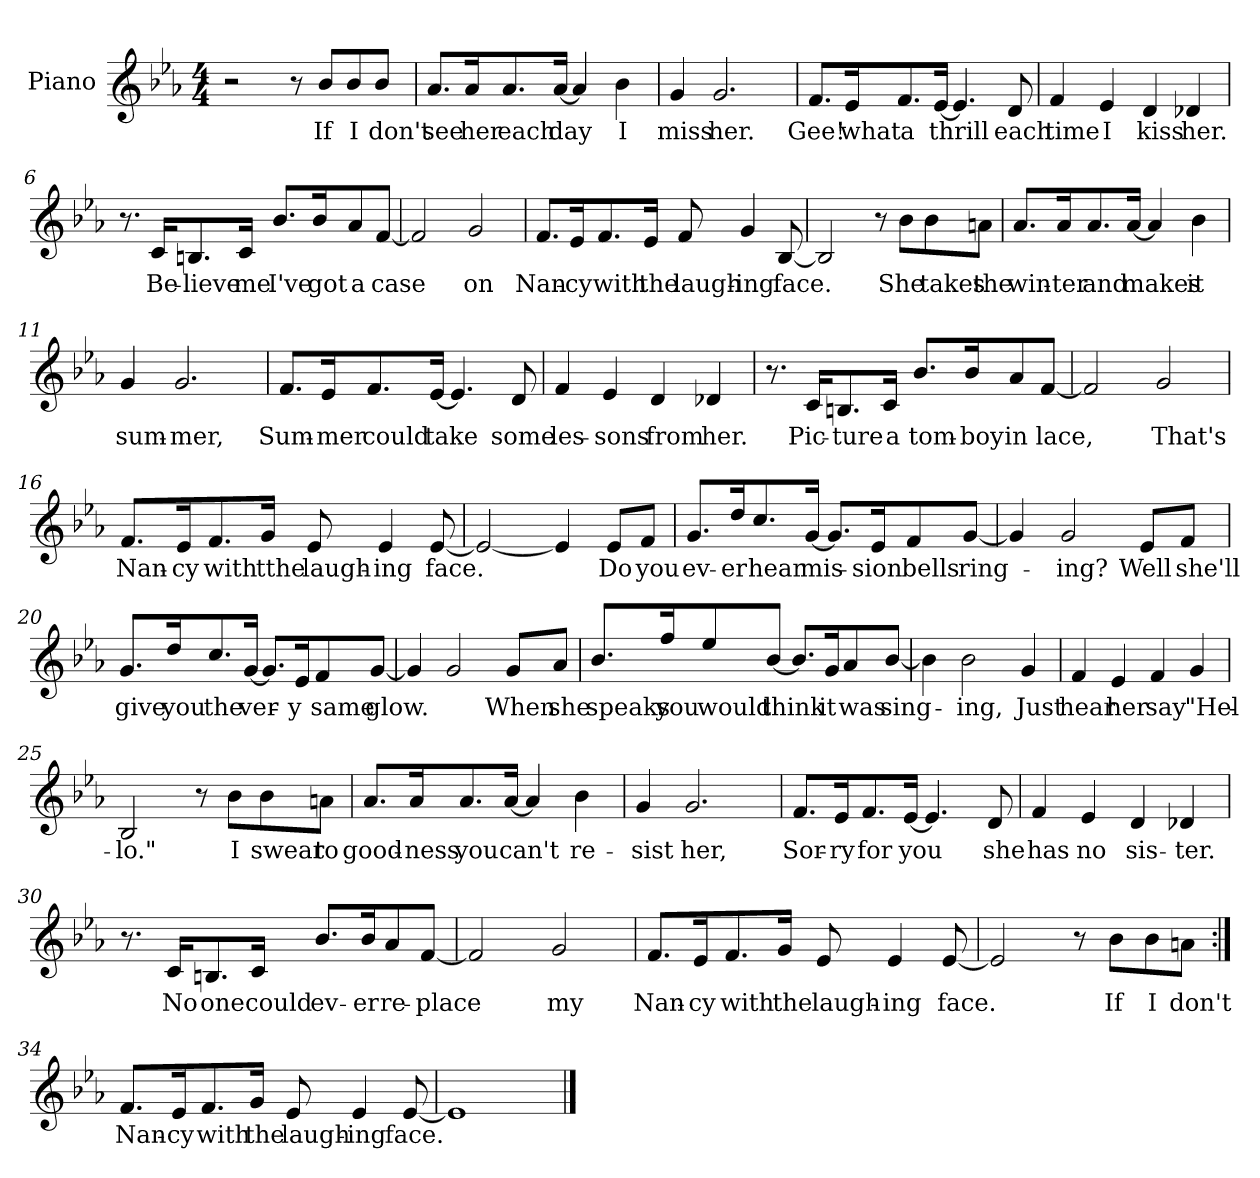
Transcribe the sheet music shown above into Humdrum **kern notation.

**kern	**text
*part1	*part1
*staff1	*staff1
*I"Piano	*
*I'Pno.	*
*clefG2	*
*k[b-e-a-]	*
*E-:	*
*M4/4	*
=1	=1
2r	.
8r	.
8b-/L	If
8b-/	I
8b-/J	don't
=2	=2
8.a-/L	see
16a-/K	her
8.a-/	each
[16a-/Jk	day
4a-/]	.
4b-\	I
=3	=3
4g/	miss
2.g/	her.
=4	=4
8.f/L	Gee!
16e-/K	what
8.f/	a
[16e-/Jk	thrill
4.e-/]	.
8d/	each
!!LO:LB:g=z
=5	=5
4f/	time
4e-/	I
4d/	kiss
4d-X/	her.
=6	=6
8.r	.
16c/KL	Be-
8.Bn/	-lieve
16c/Jk	me
8.b-/L	I've
16b-/K	got
8a-/	a
[8f/J	case
=7	=7
2f/]	.
2g/	on
!!LO:LB:g=z
=8	=8
8.f/L	Nan-
16e-/K	-cy
8.f/	with
16e-/Jk	the
8f/	laugh-
4g/	-ing
[8B-/	face.
=9	=9
2B-/]	.
8r	.
8b-\L	She
8b-\	takes
8an\J	the
=10	=10
8.a-/L	win-
16a-/K	-ter
8.a-/	and
[16a-/Jk	makes
4a-/]	.
4b-\	it
!!LO:LB:g=z
=11	=11
4g/	sum-
2.g/	-mer,
=12	=12
8.f/L	Sum-
16e-/K	-mer
8.f/	could
[16e-/Jk	take
4.e-/]	.
8d/	some
=13	=13
4f/	les-
4e-/	-sons
4d/	from
4d-X/	her.
!!LO:LB:g=z
=14	=14
8.r	.
16c/KL	Pic-
8.Bn/	-ture
16c/Jk	a
8.b-/L	tom-
16b-/K	-boy
8a-/	in
[8f/J	lace,
=15	=15
2f/]	.
2g/	That's
=16	=16
8.f/L	Nan-
16e-/K	-cy
8.f/	with
16g/Jk	tthe
8e-/	laugh-
4e-/	-ing
[8e-/	face.
!!LO:LB:g=z
=17	=17
2e-/_	.
4e-/]	.
8e-/L	Do
8f/J	you
=18	=18
8.g/L	ev-
16dd/K	-er
8.cc/	hear
[16g/Jk	mis-
8.g/L]	.
16e-/K	-sion
8f/	bells
[8g/J	ring-
=19	=19
4g/]	.
2g/	-ing?
8e-/L	Well
8f/J	she'll
!!LO:LB:g=z
=20	=20
8.g/L	give
16dd/K	you
8.cc/	the
[16g/Jk	ver-
8.g/L]	.
16e-/K	-y
8f/	same
[8g/J	glow.
=21	=21
4g/]	.
2g/	.
8g/L	When
8a-/J	she
!!LO:LB:g=z
=22	=22
8.b-/L	speaks
16ff/K	you
8ee-/	would
[8b-/J	think
8.b-/L]	.
16g/K	it
8a-/	was
[8b-/J	sing-
=23	=23
4b-\]	.
2b-\	-ing,
4g/	Just
=24	=24
4f/	hear
4e-/	her
4f/	say
4g/	"Hel-
!!LO:PB:g=z
=25	=25
2B-/	-lo."
8r	.
8b-\L	I
8b-\	swear
8an\J	to
=26	=26
8.a-/L	good-
16a-/K	-ness
8.a-/	you
[16a-/Jk	can't
4a-/]	.
4b-\	re-
=27	=27
4g/	-sist
2.g/	her,
!!LO:LB:g=z
=28	=28
8.f/L	Sor-
16e-/K	-ry
8.f/	for
[16e-/Jk	you
4.e-/]	.
8d/	she
=29	=29
4f/	has
4e-/	no
4d/	sis-
4d-X/	-ter.
=30	=30
8.r	.
16c/KL	No
8.Bn/	one
16c/Jk	could
8.b-/L	ev-
16b-/K	-er
8a-/	re-
[8f/J	-place
!!LO:LB:g=z
=31	=31
2f/]	.
2g/	my
=32	=32
8.f/L	Nan-
16e-/K	-cy
8.f/	with
16g/Jk	the
8e-/	laugh-
4e-/	-ing
[8e-/	face.
=33	=33
2e-/]	.
8r	.
8b-\L	If
8b-\	I
8an\J	don't
!!LO:LB:g=z
=34:|!	=34:|!
8.f/L	Nan-
16e-/K	-cy
8.f/	with
16g/Jk	the
8e-/	laugh-
4e-/	-ing
[8e-/	face.
=35	=35
1e-]	.
==	==
*-	*-
